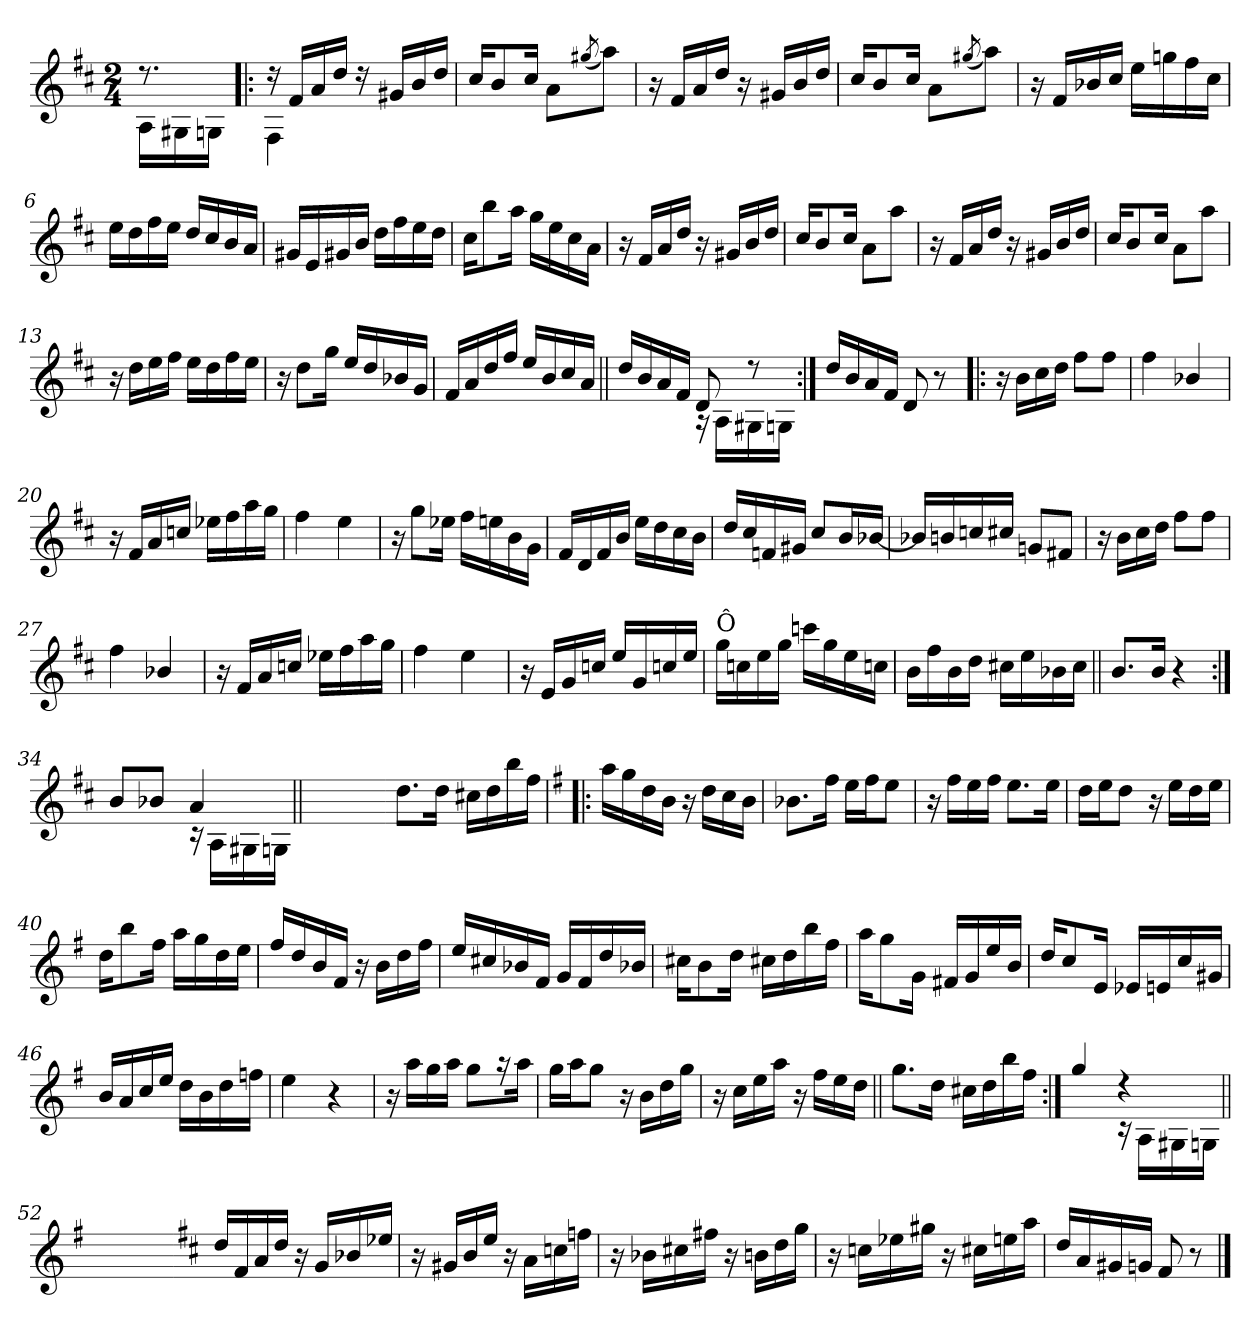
**kern
*part1
*staff1
*clefG2
*k[f#c#]
*D:
*M2/4
=
*^
8.rdd	16A\LL
.	16G#X\
.	16Gn\JJ
=1!|:	=1!|:
16rdd	4F#\
16f#/LL	.
16a/	.
16dd/JJ	.
16rdd	4ryy
16g#X/LL	.
16b/	.
16dd/JJ	.
*v	*v
=2
16cc#/KL
8b/
16cc#/Jk
8a\L
(<8qgg#X/
8aa\J)
=3
16r
16f#/LL
16a/
16dd/JJ
16r
16g#X/LL
16b/
16dd/JJ
!!LO:LB:g=z
=4
16cc#/KL
8b/
16cc#/Jk
8a\L
(<8qgg#X/
8aa\J)
=5
16r
16f#/LL
16b-X/
16cc#/JJ
16ee\LL
16ggn\
16ff#\
16cc#\JJ
=6
16ee\LL
16dd\
16ff#\
16ee\JJ
16dd/LL
16cc#/
16b/
16a/JJ
=7
16g#X/LL
16e/
16g#X/
16b/JJ
16dd\LL
16ff#\
16ee\
16dd\JJ
=8
16cc#\KL
8bb\
16aa\Jk
16gg\LL
16ee\
16cc#\
16a\JJ
!!LO:LB:g=z
=9
16r
16f#/LL
16a/
16dd/JJ
16r
16g#X/LL
16b/
16dd/JJ
=10
16cc#/KL
8b/
16cc#/Jk
8a\L
8aa\J
=11
16r
16f#/LL
16a/
16dd/JJ
16r
16g#X/LL
16b/
16dd/JJ
=12
16cc#/KL
8b/
16cc#/Jk
8a\L
8aa\J
!!LO:LB:g=z
=13
16r
16dd\LL
16ee\
16ff#\JJ
16ee\LL
16dd\
16ff#\
16ee\JJ
=14
16r
8dd\L
16gg\Jk
16ee/LL
16dd/
16b-X/
16g/JJ
=15
16f#/LL
16a/
16dd/
16ff#/JJ
16ee/LL
16b/
16cc#/
16a/JJ
!!LO:LB:g=z
=16||
*^
16dd/LL	4ryy
16b/	.
16a/	.
16f#/JJ	.
8d/	16rG
.	16A\LL
8rdd	16G#X\
.	16Gn\JJ
*v	*v
=17:|!
16dd/LL
16b/
16a/
16f#/JJ
8d/
8r
=18!|:
16r
16b\LL
16cc#\
16dd\JJ
8ff#\L
8ff#\J
=19
4ff#\
4b-X/
!!LO:LB:g=z
=20
16r
16f#/LL
16a/
16ccn/JJ
16ee-X\LL
16ff#\
16aa\
16gg\JJ
=21
4ff#\
4ee\
=22
16r
8gg\L
16ee-X\Jk
16ff#\LL
16een\
16b\
16g\JJ
=23
16f#/LL
16d/
16f#/
16b/JJ
16ee\LL
16dd\
16cc#\
16b\JJ
!!LO:LB:g=z
=24
16dd/LL
16cc#/
16fn/
16g#X/JJ
8cc#/L
16b/L
[16b-X/JJ
=25
16b-X/LL]
16bn/
16ccn/
16cc#X/JJ
8gn/L
8f#X/J
=26
16r
16b\LL
16cc#\
16dd\JJ
8ff#\L
8ff#\J
=27
4ff#\
4b-X/
!!LO:LB:g=z
=28
16r
16f#/LL
16a/
16ccn/JJ
16ee-X\LL
16ff#\
16aa\
16gg\JJ
=29
4ff#\
4ee\
=30
16r
16e/LL
16g/
16ccn/JJ
16ee/LL
16g/
16ccn/
16ee/JJ
=31
!LO:TX:a:t=Ô
16gg\LL
16ccn\
16ee\
16gg\JJ
16cccn\LL
16gg\
16ee\
16ccn\JJ
!!LO:LB:g=z
=32
16b\LL
16ff#\
16b\
16dd\JJ
16cc#X\LL
16ee\
16b-X\
16cc#\JJ
=33||
8.b/L
16b/Jk
4r
=34:|!
*^
8b/L	16ryy
.	16ryy
8b-X/J	16ryy
.	16ryy
4a/	16rc
.	16A\LL
.	16G#X\
.	16Gn\JJ
*v	*v
=34X341||
2ryy
!!LO:PB:g=z
=35-
8.dd\L
16dd\Jk
16cc#X\LL
16dd\
16bb\
16ff#\JJ
=36!|:
*k[f#]
*G:
16aa\LL
16gg\
16dd\
16b\JJ
16r
16dd\LL
16cc\
16b\JJ
=37
8.b-X\L
16ff#\Jk
16ee\LL
16ff#\J
8ee\J
=38
16r
16ff#\LL
16ee\
16ff#\JJ
8.ee\L
16ee\Jk
!!LO:LB:g=z
=39
16dd\LL
16ee\J
8dd\J
16r
16ee\LL
16dd\
16ee\JJ
=40
16dd\KL
8bb\
16ff#\Jk
16aa\LL
16gg\
16dd\
16ee\JJ
=41
16ff#/LL
16dd/
16b/
16f#/JJ
16r
16b\LL
16dd\
16ff#\JJ
=42
16ee/LL
16cc#X/
16b-X/
16f#/JJ
16g/LL
16f#/
16dd/
16b-X/JJ
!!LO:LB:g=z
=43
16cc#X\KL
8b\
16dd\Jk
16cc#X\LL
16dd\
16bb\
16ff#\JJ
=44
16aa\KL
8gg\
16g\Jk
16f#X/LL
16g/
16ee/
16b/JJ
=45
16dd/KL
8cc/
16e/Jk
16e-X/LL
16en/
16cc/
16g#X/JJ
=46
16b/LL
16a/
16cc/
16ee/JJ
16dd\LL
16b\
16dd\
16ffn\JJ
!!LO:LB:g=z
=47
4ee\
4r
=48
16r
16aa\LL
16gg\
16aa\JJ
8gg\L
16r
16aa\Jk
=49
16gg\LL
16aa\J
8gg\J
16r
16b\LL
16dd\
16gg\JJ
=50
16r
16cc\LL
16ee\
16aa\JJ
16r
16ff#\LL
16ee\
16dd\JJ
!!LO:LB:g=z
=51||
8.gg\L
16dd\Jk
16cc#X\LL
16dd\
16bb\
16ff#\JJ
=52:|!
*^
4gg/	4ryy
4rdd	16rc
.	16A\LL
.	16G#X\
.	16Gn\JJ
*v	*v
=52X522||
2ryy
!!LO:LB:g=z
=53-
*k[f#c#]
*D:
16dd/LL
16f#/
16a/
16dd/JJ
16r
16g/LL
16b-X/
16ee-X/JJ
=54
16r
16g#X/LL
16b/
16ee/JJ
16r
16a\LL
16ccn\
16ffn\JJ
=55
16r
16b-X\LL
16cc#X\
16ff#X\JJ
16r
16bn\LL
16dd\
16gg\JJ
=56
16r
16ccn\LL
16ee-X\
16gg#X\JJ
16r
16cc#X\LL
16een\
16aa\JJ
=57
16dd/LL
16a/
16g#X/
16gn/JJ
8f#/
8r
==
*-
